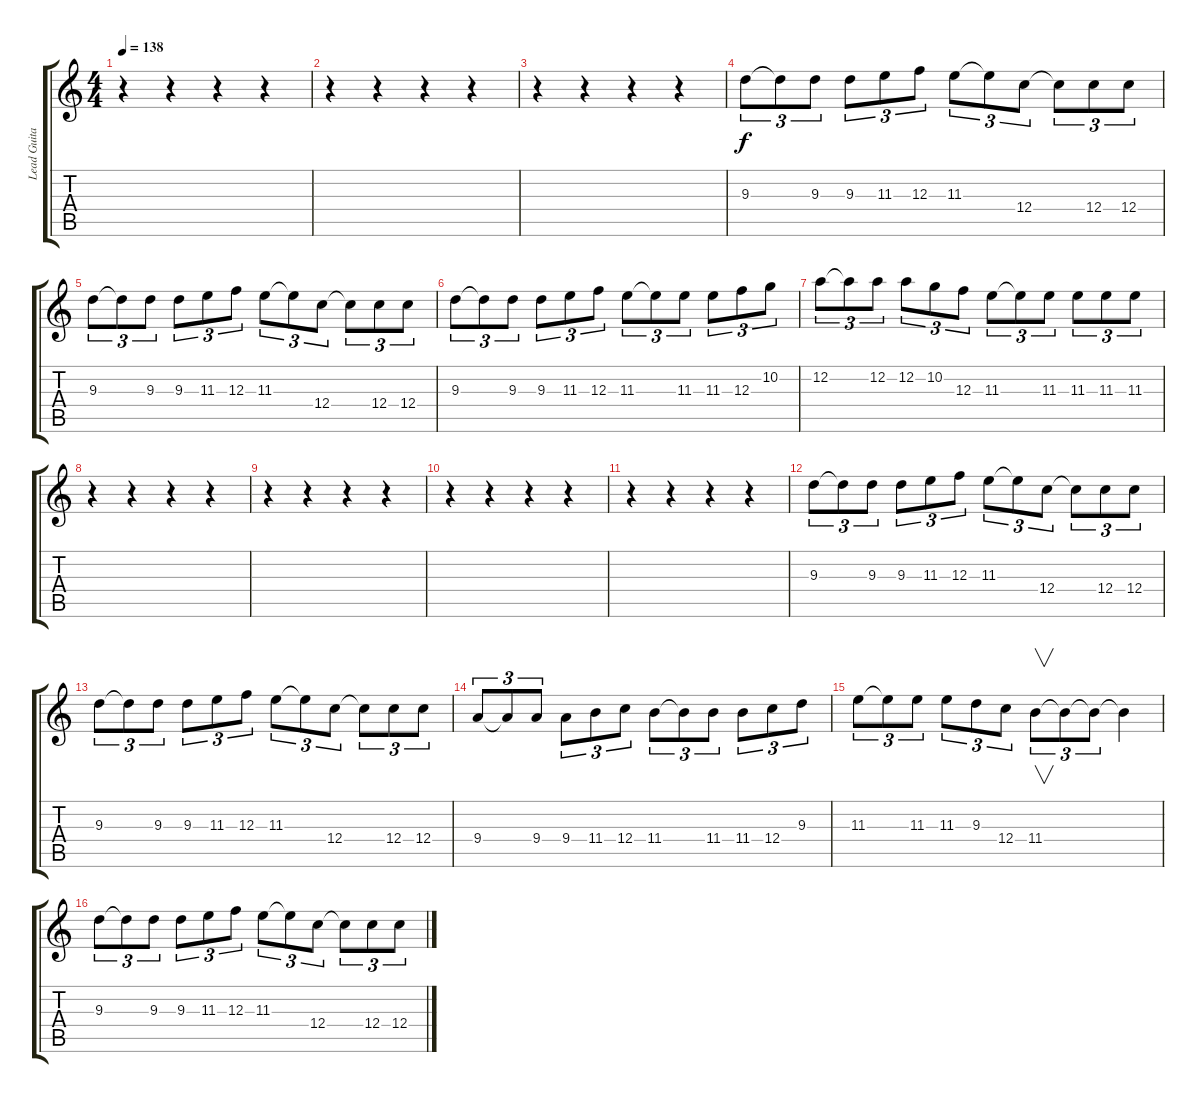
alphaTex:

\track ("Lead Guitar" "Lead Guita") {instrument distortionguitar}
\staff {score tabs}
\tuning (D4 A3 F3 C3 G2 D2) {hide}
\ts (4 4)
\tempo 138
\clef g2
\ks c
r.4{dy f} r.4 r.4 r.4 |
r.4 r.4 r.4 r.4 |
r.4 r.4 r.4 r.4 |
9.3.8{tu (3 2)} 9.3{t}.8{tu (3 2)} 9.3.8{tu (3 2)} 9.3.8{tu (3 2)} 11.3.8{tu (3 2)} 12.3.8{tu (3 2)} 11.3.8{tu (3 2)} 11.3{t}.8{tu (3 2)} 12.4.8{tu (3 2)} 12.4{t}.8{tu (3 2)} 12.4.8{tu (3 2)} 12.4.8{tu (3 2)} |
9.3.8{tu (3 2)} 9.3{t}.8{tu (3 2)} 9.3.8{tu (3 2)} 9.3.8{tu (3 2)} 11.3.8{tu (3 2)} 12.3.8{tu (3 2)} 11.3.8{tu (3 2)} 11.3{t}.8{tu (3 2)} 12.4.8{tu (3 2)} 12.4{t}.8{tu (3 2)} 12.4.8{tu (3 2)} 12.4.8{tu (3 2)} |
9.3.8{tu (3 2)} 9.3{t}.8{tu (3 2)} 9.3.8{tu (3 2)} 9.3.8{tu (3 2)} 11.3.8{tu (3 2)} 12.3.8{tu (3 2)} 11.3.8{tu (3 2)} 11.3{t}.8{tu (3 2)} 11.3.8{tu (3 2)} 11.3.8{tu (3 2)} 12.3.8{tu (3 2)} 10.2.8{tu (3 2)} |
12.2.8{tu (3 2)} 12.2{t}.8{tu (3 2)} 12.2.8{tu (3 2)} 12.2.8{tu (3 2)} 10.2.8{tu (3 2)} 12.3.8{tu (3 2)} 11.3.8{tu (3 2)} 11.3{t}.8{tu (3 2)} 11.3.8{tu (3 2)} 11.3.8{tu (3 2)} 11.3.8{tu (3 2)} 11.3.8{tu (3 2)} |
r.4 r.4 r.4 r.4 |
r.4 r.4 r.4 r.4 |
r.4 r.4 r.4 r.4 |
r.4 r.4 r.4 r.4 |
9.3.8{tu (3 2)} 9.3{t}.8{tu (3 2)} 9.3.8{tu (3 2)} 9.3.8{tu (3 2)} 11.3.8{tu (3 2)} 12.3.8{tu (3 2)} 11.3.8{tu (3 2)} 11.3{t}.8{tu (3 2)} 12.4.8{tu (3 2)} 12.4{t}.8{tu (3 2)} 12.4.8{tu (3 2)} 12.4.8{tu (3 2)} |
9.3.8{tu (3 2)} 9.3{t}.8{tu (3 2)} 9.3.8{tu (3 2)} 9.3.8{tu (3 2)} 11.3.8{tu (3 2)} 12.3.8{tu (3 2)} 11.3.8{tu (3 2)} 11.3{t}.8{tu (3 2)} 12.4.8{tu (3 2)} 12.4{t}.8{tu (3 2)} 12.4.8{tu (3 2)} 12.4.8{tu (3 2)} |
9.4.8{tu (3 2)} 9.4{t}.8{tu (3 2)} 9.4.8{tu (3 2)} 9.4.8{tu (3 2)} 11.4.8{tu (3 2)} 12.4.8{tu (3 2)} 11.4.8{tu (3 2)} 11.4{t}.8{tu (3 2)} 11.4.8{tu (3 2)} 11.4.8{tu (3 2)} 12.4.8{tu (3 2)} 9.3.8{tu (3 2)} |
11.3.8{tu (3 2)} 11.3{t}.8{tu (3 2)} 11.3.8{tu (3 2)} 11.3.8{tu (3 2)} 9.3.8{tu (3 2)} 12.4.8{tu (3 2)} 11.4.8{v tu (3 2)} 11.4{t}.8{tu (3 2)} 11.4{t}.8{tu (3 2)} 11.4{t}.4 |
9.3.8{tu (3 2)} 9.3{t}.8{tu (3 2)} 9.3.8{tu (3 2)} 9.3.8{tu (3 2)} 11.3.8{tu (3 2)} 12.3.8{tu (3 2)} 11.3.8{tu (3 2)} 11.3{t}.8{tu (3 2)} 12.4.8{tu (3 2)} 12.4{t}.8{tu (3 2)} 12.4.8{tu (3 2)} 12.4.8{tu (3 2)}
